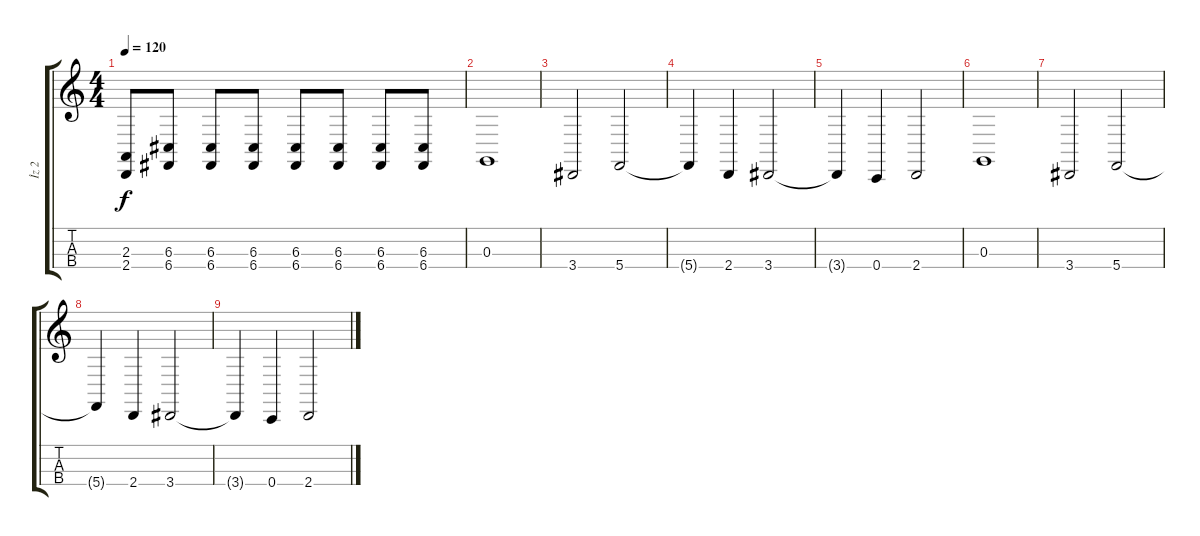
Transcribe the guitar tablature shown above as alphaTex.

\track ("İz 2" "İz 2") {instrument cello}
\staff {score tabs}
\tuning (A3 D3 G2 C2) {hide}
\ts (4 4)
\tempo 120
\clef g2
\ks c
(2.3 2.4).8{dy f} (6.3 6.4).8 (6.3 6.4).8 (6.3 6.4).8 (6.3 6.4).8 (6.3 6.4).8 (6.3 6.4).8 (6.3 6.4).8 |
0.3.1 |
3.4.2 5.4.2 |
5.4{t}.4 2.4.4 3.4.2 |
3.4{t}.4 0.4.4 2.4.2 |
0.3.1 |
3.4.2 5.4.2 |
5.4{t}.4 2.4.4 3.4.2 |
3.4{t}.4 0.4.4 2.4.2
